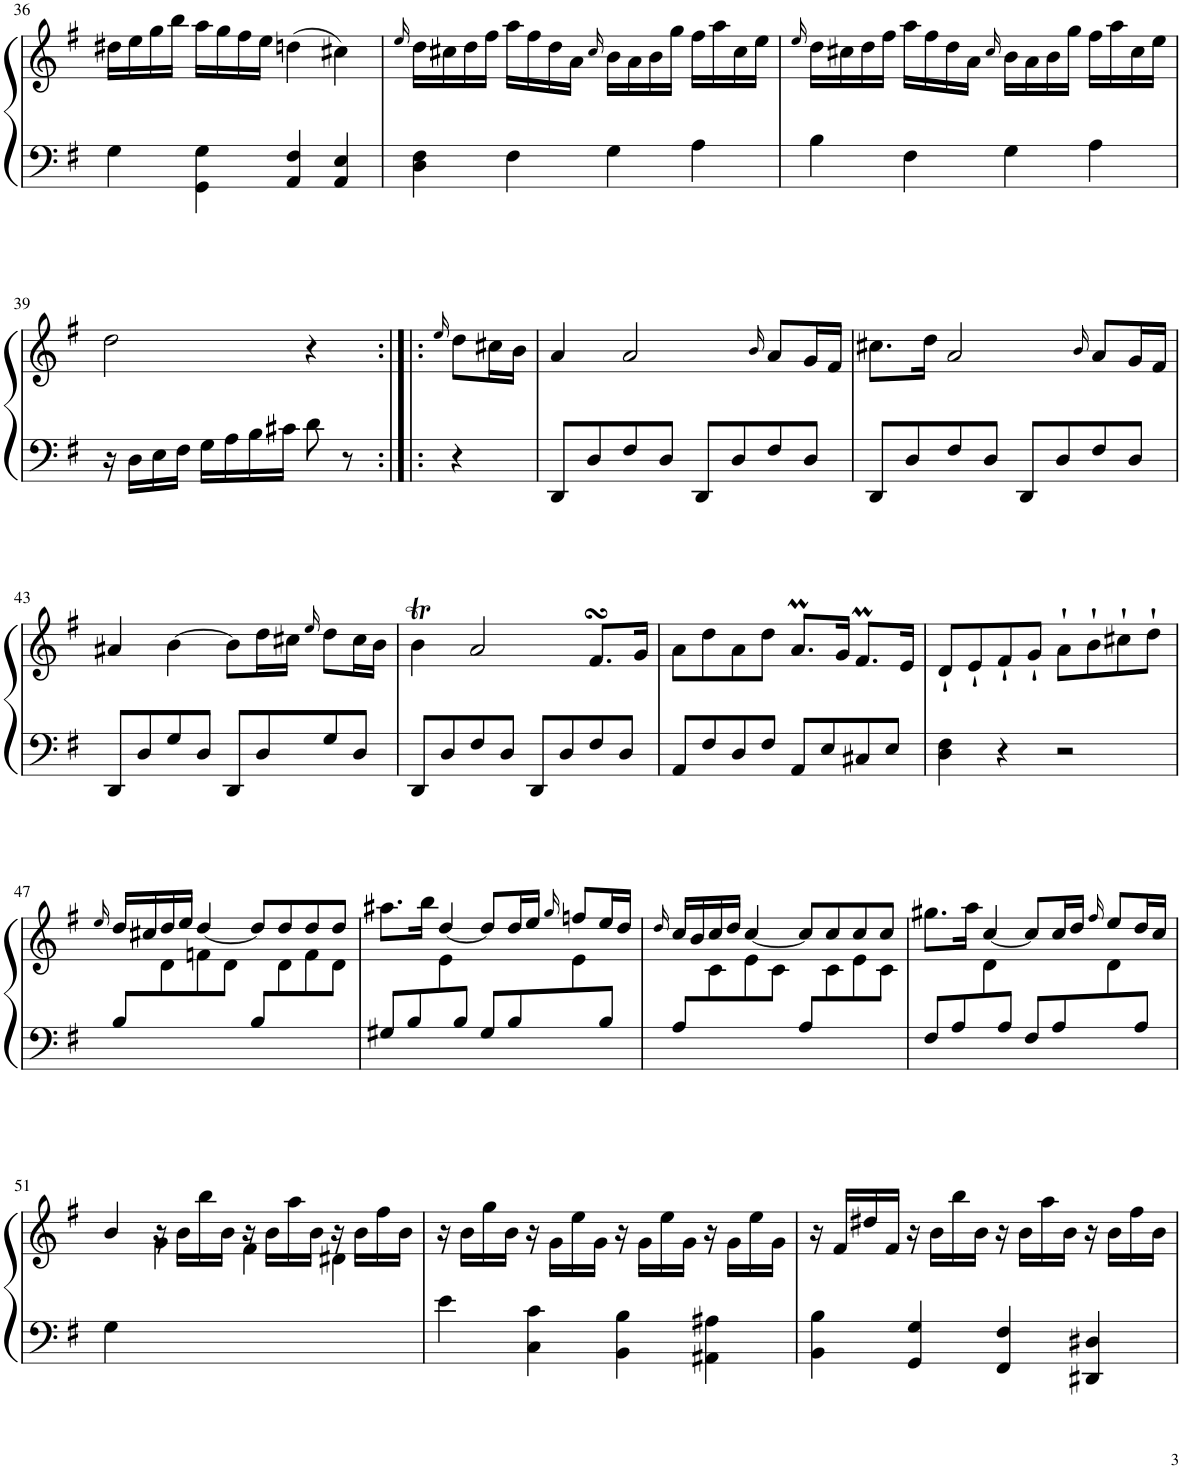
**kern	**kern
*part1	*part1
*staff2	*staff1
*I"Piano	*
*I'Pno.	*
!!LO:PB:g=z
*clefF4	*clefG2
*k[f#]	*k[f#]
*M4/4	*M4/4
*met(c)	*met(c)
=36	=36
4G\	16dd#X\LL
.	16ee\
.	16gg\
.	16bb\JJ
4GG\ 4G\	16aa\LL
.	16gg\
.	16ff#\
.	16ee\JJ
4AA/ 4F#/	(4ddn\
4AA/ 4E/	4cc#X\)
=37	=37
.	16qee/
4D\ 4F#\	16dd\LL
.	16cc#X\
.	16dd\
.	16ff#\JJ
4F#\	16aa\LL
.	16ff#\
.	16dd\
.	16a\JJ
.	16qcc#/
4G\	16b\LL
.	16a\
.	16b\
.	16gg\JJ
4A\	16ff#\LL
.	16aa\
.	16cc#\
.	16ee\JJ
=38	=38
.	16qee/
4B\	16dd\LL
.	16cc#X\
.	16dd\
.	16ff#\JJ
4F#\	16aa\LL
.	16ff#\
.	16dd\
.	16a\JJ
.	16qcc#/
4G\	16b\LL
.	16a\
.	16b\
.	16gg\JJ
4A\	16ff#\LL
.	16aa\
.	16cc#\
.	16ee\JJ
!!LO:LB:g=z
=39	=39
16r	2dd\
16D\LL	.
16E\	.
16F#\JJ	.
16G\LL	.
16A\	.
16B\	.
16c#X\JJ	.
8d\	4r
8r	.
=40:|!|:	=40:|!|:
.	16qee/
4r	8dd\L
.	16cc#X\L
.	16b\JJ
=41	=41
8DD/L	4a/
8D/	.
8F#/	2a/
8D/J	.
8DD/L	.
8D/	.
.	16qb/
8F#/	8a/L
8D/J	16g/L
.	16f#/JJ
=42	=42
8DD/L	8.cc#X\L
8D/	.
.	16dd\Jk
8F#/	2a/
8D/J	.
8DD/L	.
8D/	.
.	16qb/
8F#/	8a/L
8D/J	16g/L
.	16f#/JJ
!!LO:LB:g=z
=43	=43
8DD/L	4a#X/
8D/	.
8G/	[4b\
8D/J	.
8DD/L	8b\L]
8D/	16dd\L
.	16cc#X\JJ
.	16qee/
8G/	8dd\L
8D/J	16cc#\L
.	16b\JJ
=44	=44
8DD/L	4bt\
8D/	.
8F#/	2a/
8D/J	.
8DD/L	.
8D/	.
8F#/	8.f#sSsS/L
8D/J	.
.	16g/Jk
=45	=45
8AA/L	8a\L
8F#/	8dd\
8D/	8a\
8F#/J	8dd\J
8AA/L	8.aM/L
8E/	.
.	16g/Jk
8C#X/	8.f#m/L
8E/J	.
.	16e/Jk
=46	=46
4D\ 4F#\	8d`/L
.	8e`/
4r	8f#`/
.	8g`/J
2r	8a`\L
.	8b`\
.	8cc#X`\
.	8dd`\J
!!LO:LB:g=z
=47	=47
.	16qee/
*	*^
8B/L	16dd/LL	8ryy
.	16cc#X/	.
4.ryy	16dd/	8d\
.	16ee/JJ	.
.	[4dd/	8fn\
.	.	8d\J
8B/L	8dd/L]	8ryy
4.ryy	8dd/	8d\
.	8dd/	8f\
.	8dd/J	8d\J
=48	=48	=48
8G#X/L	8.aa#X\L	4ryy
8B/	.	.
.	16bb\Jk	.
8ryy	[4dd/	8e\
8B/J	.	4.ryy
8G#/L	8dd/L]	.
8B/	16dd/L	.
.	16ee/JJ	.
.	16qgg/	.
8ryy	8ffn/L	8e\
8B/J	16ee/L	8ryy
.	16dd/JJ	.
=49	=49	=49
.	16qdd/	.
8A/L	16cc/LL	8ryy
.	16b/	.
4.ryy	16cc/	8c\
.	16dd/JJ	.
.	[4cc/	8e\
.	.	8c\J
8A/L	8cc/L]	8ryy
4.ryy	8cc/	8c\
.	8cc/	8e\
.	8cc/J	8c\J
=50	=50	=50
8F#/L	8.gg#X\L	4ryy
8A/	.	.
.	16aa\Jk	.
8ryy	[4cc/	8d\
8A/J	.	4.ryy
8F#/L	8cc/L]	.
8A/	16cc/L	.
.	16dd/JJ	.
.	16qff#/	.
8ryy	8ee/L	8d\
8A/J	16dd/L	8ryy
.	16cc/JJ	.
!!LO:LB:g=z	!!
=51	=51	=51
4G\	4b/	4ryy
2.ryy	16r	4g\
.	16b\LL	.
.	16bb\	.
.	16b\JJ	.
.	16r	4f#\
.	16b\LL	.
.	16aa\	.
.	16b\JJ	.
.	16r	4d#X\
.	16b\LL	.
.	16ff#\	.
.	16b\JJ	.
*	*v	*v
=52	=52
4e\	16r
.	16b\LL
.	16gg\
.	16b\JJ
4C\ 4c\	16r
.	16g\LL
.	16ee\
.	16g\JJ
4BB\ 4B\	16r
.	16g\LL
.	16ee\
.	16g\JJ
4AA#X\ 4A#X\	16r
.	16g\LL
.	16ee\
.	16g\JJ
=53	=53
4BB\ 4B\	16r
.	16f#/LL
.	16dd#X/
.	16f#/JJ
4GG/ 4G/	16r
.	16b\LL
.	16bb\
.	16b\JJ
4FF#/ 4F#/	16r
.	16b\LL
.	16aa\
.	16b\JJ
4DD#X/ 4D#X/	16r
.	16b\LL
.	16ff#\
.	16b\JJ
=	=
*-	*-
